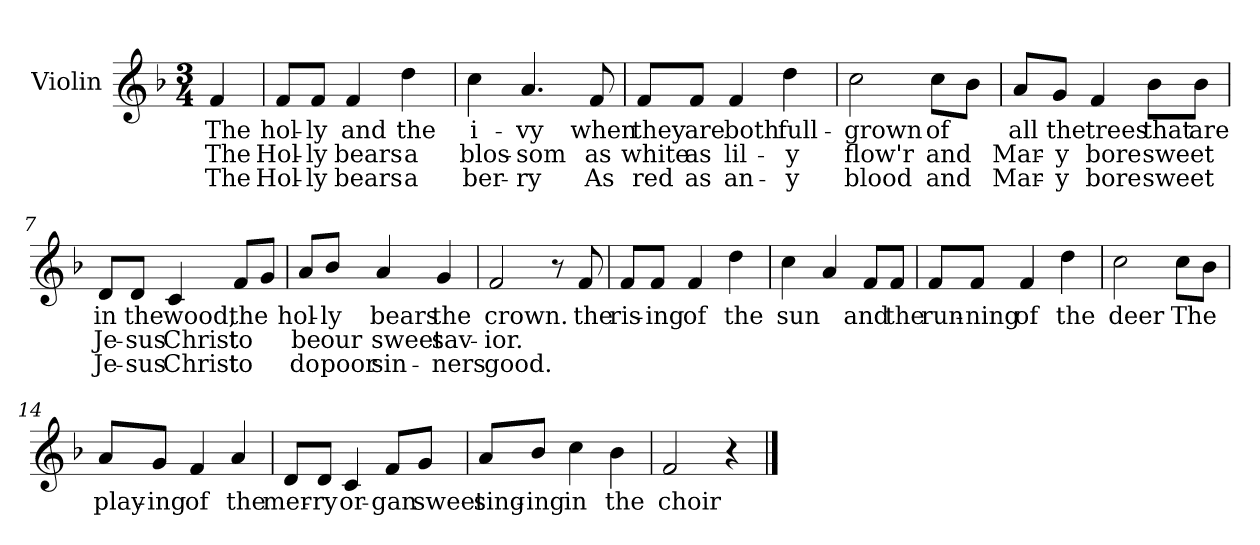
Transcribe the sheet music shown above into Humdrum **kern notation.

**kern	**text	**text	**text
*part1	*part1	*part1	*part1
*staff1	*staff1	*staff1	*staff1
*I"Violin	*	*	*
*I'Vln	*	*	*
*clefG2	*	*	*
*k[b-]	*	*	*
*F:	*	*	*
*M3/4	*	*	*
=1	=1	=1	=1
4f/	The	The	The
=2	=2	=2	=2
8f/L	hol-	Hol-	Hol-
8f/J	-ly	-ly	-ly
4f/	and	bears	bears
4dd\	the	a	a
=3	=3	=3	=3
4cc\	i-	blos-	ber-
4.a/	-vy	-som	-ry
8f/	when	as	As
=4	=4	=4	=4
8f/L	they	white	red
8f/J	are	as	as
4f/	both	lil-	an-
4dd\	full-	-y	-y
=5	=5	=5	=5
2cc\	-grown	flow'r	blood
8cc\L	of	and	and
8b-\J	.	.	.
!!LO:LB:g=z
=6	=6	=6	=6
8a/L	all	Mar-	Mar-
8g/J	the	-y	-y
4f/	trees	bore	bore
8b-\L	that	sweet	sweet
8b-\J	are	.	.
=7	=7	=7	=7
8d/L	in	Je-	Je-
8d/J	the	-sus	-sus
4c/	wood,	Christ	Christ
8f/L	the	to	to
8g/J	.	.	.
=8	=8	=8	=8
8a/L	hol-	be	do
8b-/J	-ly	our	poor
4a/	bears	sweet	sin-
4g/	the	sav-	-ners
=9	=9	=9	=9
2f/	crown.	-ior.	good.
8r	.	.	.
8f/	the	.	.
!!LO:LB:g=z
=10	=10	=10	=10
8f/L	ris-	.	.
8f/J	-ing	.	.
4f/	of	.	.
4dd\	the	.	.
=11	=11	=11	=11
4cc\	sun	.	.
4a/	.	.	.
8f/L	and	.	.
8f/J	the	.	.
=12	=12	=12	=12
8f/L	run-	.	.
8f/J	-ning	.	.
4f/	of	.	.
4dd\	the	.	.
=13	=13	=13	=13
2cc\	deer	.	.
8cc\L	-The	.	.
8b-\J	.	.	.
!!LO:LB:g=z
=14	=14	=14	=14
8a/L	play-	.	.
8g/J	-ing	.	.
4f/	of	.	.
4a/	the	.	.
=15	=15	=15	=15
8d/L	mer-	.	.
8d/J	-ry	.	.
4c/	or-	.	.
8f/L	-gan	.	.
8g/J	sweet	.	.
=16	=16	=16	=16
8a/L	sing-	.	.
8b-/J	-ing	.	.
4cc\	in	.	.
4b-\	the	.	.
=17	=17	=17	=17
2f/	choir	.	.
4r	.	.	.
==	==	==	==
*-	*-	*-	*-
